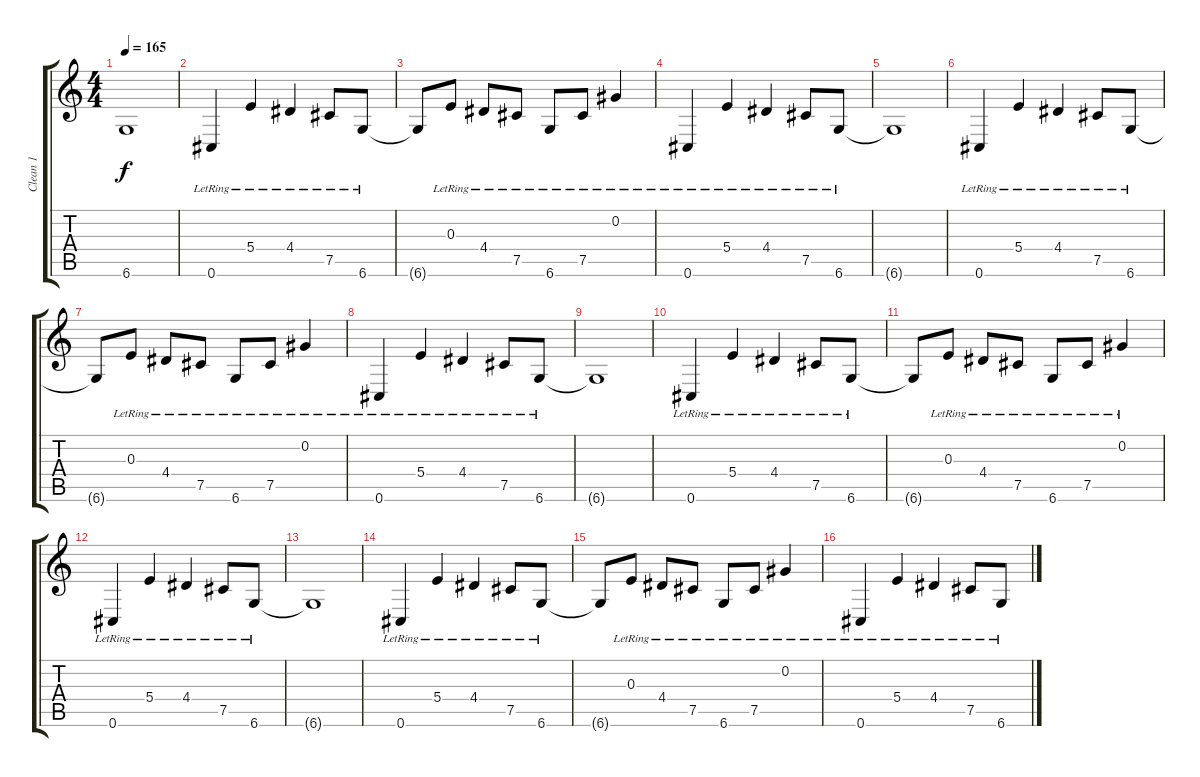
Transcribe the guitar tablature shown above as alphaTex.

\track ("Clean 1" "Clean 1") {instrument electricguitarclean}
\staff {score tabs}
\tuning (Db4 Ab3 E3 B2 Gb2 Db2) {hide}
\ts (4 4)
\tempo 165
\clef g2
\ks c
6.6{t}.1{dy f} |
0.6{lr}.4 5.4{lr}.4 4.4{lr}.4 7.5{lr}.8 6.6{lr}.8 |
6.6{t}.8 0.3{lr}.8 4.4{lr}.8 7.5{lr}.8 6.6{lr}.8 7.5{lr}.8 0.2{lr}.4 |
0.6{lr}.4 5.4{lr}.4 4.4{lr}.4 7.5{lr}.8 6.6{lr}.8 |
6.6{t}.1 |
0.6{lr}.4 5.4{lr}.4 4.4{lr}.4 7.5{lr}.8 6.6{lr}.8 |
6.6{t}.8 0.3{lr}.8 4.4{lr}.8 7.5{lr}.8 6.6{lr}.8 7.5{lr}.8 0.2{lr}.4 |
0.6{lr}.4 5.4{lr}.4 4.4{lr}.4 7.5{lr}.8 6.6{lr}.8 |
6.6{t}.1 |
0.6{lr}.4 5.4{lr}.4 4.4{lr}.4 7.5{lr}.8 6.6{lr}.8 |
6.6{t}.8 0.3{lr}.8 4.4{lr}.8 7.5{lr}.8 6.6{lr}.8 7.5{lr}.8 0.2{lr}.4 |
0.6{lr}.4 5.4{lr}.4 4.4{lr}.4 7.5{lr}.8 6.6{lr}.8 |
6.6{t}.1 |
0.6{lr}.4 5.4{lr}.4 4.4{lr}.4 7.5{lr}.8 6.6{lr}.8 |
6.6{t}.8 0.3{lr}.8 4.4{lr}.8 7.5{lr}.8 6.6{lr}.8 7.5{lr}.8 0.2{lr}.4 |
0.6{lr}.4 5.4{lr}.4 4.4{lr}.4 7.5{lr}.8 6.6{lr}.8
